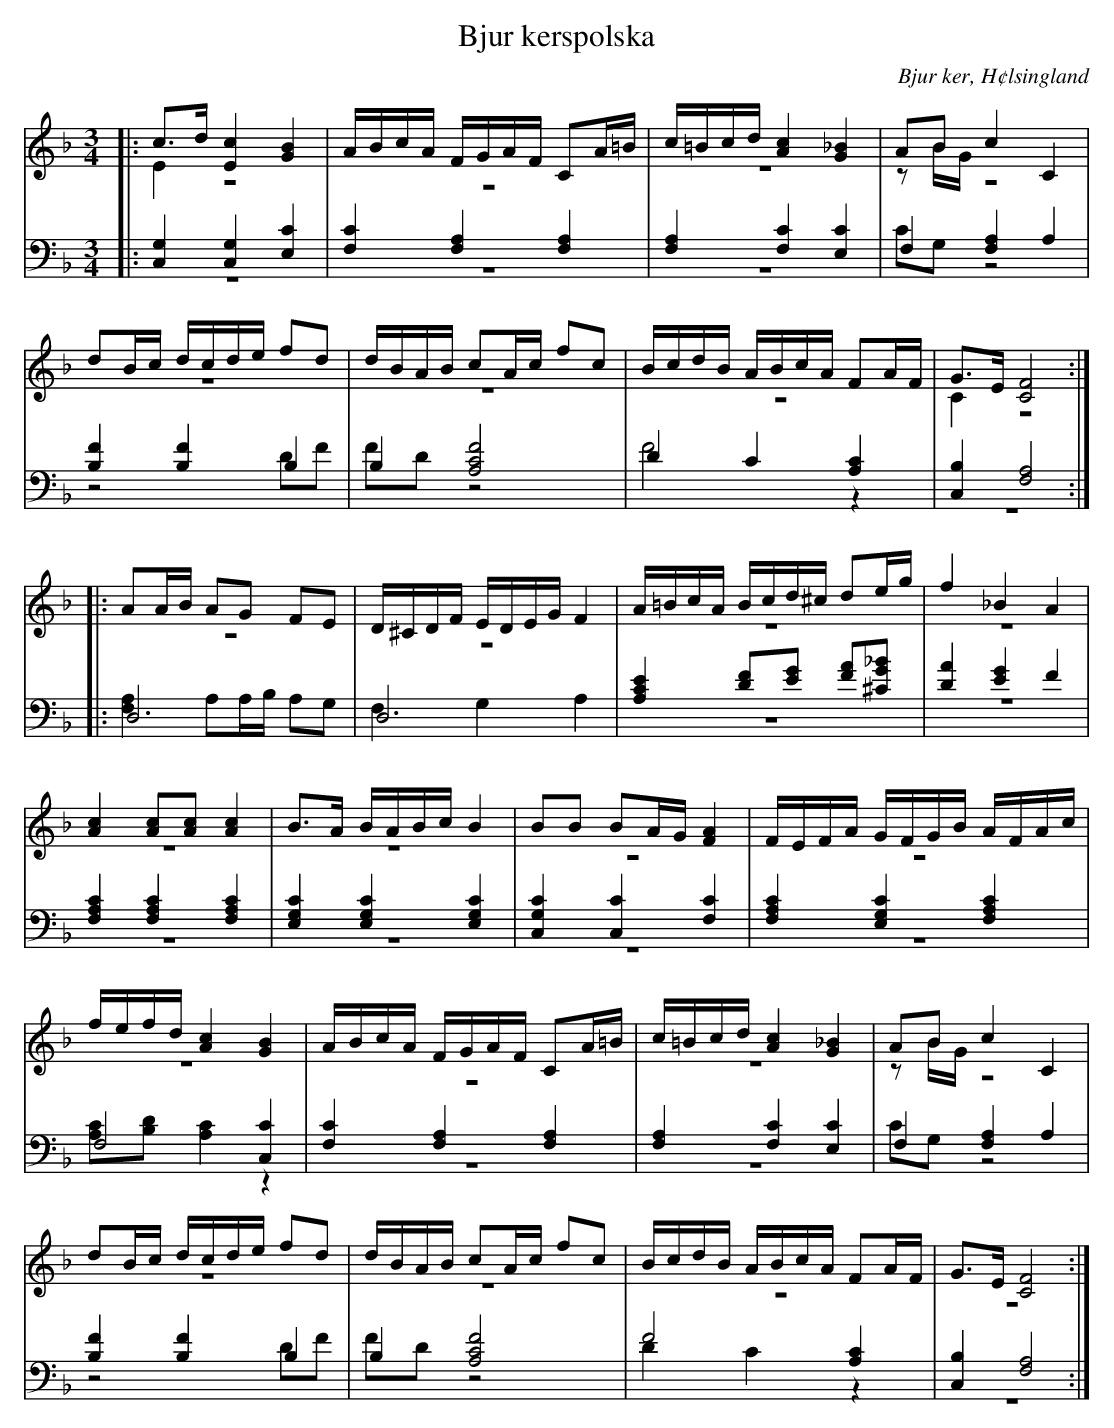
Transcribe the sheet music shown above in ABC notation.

X:1
T: Bjur kerspolska
O: Bjur ker, H¢lsingland
M: 3/4
L: 1/16
K: F
V:1
V:2 merge
V:3
V:4 merge
V:1
|: c2>d2 [E4c4] [G4B4]|ABcA FGAF C2A=B|c=Bcd [A4c4] [G4_B4]|A2B2 c4 C4 |
d2Bc dcde f2d2|dBAB c2Ac f2c2|BcdB ABcA F2AF|G2>E2 [C8F8]:|
|:A2AB A2G2 F2E2|D^CDF EDEG F4|A=BcA Bcd^c d2eg|f4 _B4 A4 |
[A4c4] [A2c2][A2c2] [A4c4]|B2>A2 BABc B4|B2B2 B2AG [F4A4]|FEFA GFGB AFAc|
fefd [A4c4] [G4B4]|ABcA FGAF C2A=B|c=Bcd [A4c4] [G4_B4]|A2B2 c4 C4 |
d2Bc dcde f2d2|dBAB c2Ac f2c2|BcdB ABcA F2AF|G2>E2 [C8F8]:|
V:2
|:E4 z8|z12|z12|z2BG z8 |
z12|z12|z12|C4 z8:|
|:z12|z12|z12|z12 |
z12|z12|z12|z12|
z12|z12|z12|z2BG z8 |
z12|z12|z12|z12:|
V:3 clef=bass
|: [C,4G,4] [C,4G,4] [E,4C4]|[F,4C4] [F,4A,4] [F,4A,4]|[F,4A,4] [F,4C4] [E,4C4]| F,4 [F,4A,4] A,4|
[B,4F4] [B,4F4] B,4|B,4 [A,8C8F8]|D4 C4 [A,4C4]|[C,4B,4] [F,8A,8]:|
|:D,12|D,12|[A,4C4E4] [D2F2][E2G2] [F2A2][^C2G2_B2]|
[D4A4] [E4G4] F4|[F,4A,4C4] [F,4A,4C4] [F,4A,4C4]|[E,4G,4C4] [E,4G,4C4] [E,4G,4C4]|[C,4G,4C4] [C,4C4] [F,4C4]|
[F,4A,4C4] [E,4G,4C4] [F,4A,4C4]|F,8 [C,4C4]|[F,4C4] [F,4A,4] [F,4A,4]|[F,4A,4] [F,4C4] [E,4C4]|
F,4 [F,4A,4] A,4|[B,4F4] [B,4F4] B,4|B,4 [A,8C8F8]|F8  [A,4C4]|[C,4B,4] [F,8A,8]:|
V:4 clef=bass
|:z12|z12|z12|C2G,2 z8 |
z8 D2F2|F2D2 z8|F8 z4|z12:|
|:[F,4A,4] A,2A,B, A,2G,2|F,4 G,4 A,4|z12|z12 |
z12|z12|z12|z12|
[A,2C2][B,2D2] [A,4C4] z4|z12|z12|C2G,2 z8 |
z8 D2F2|F2D2 z8|D4 C4 z4|z12:|
